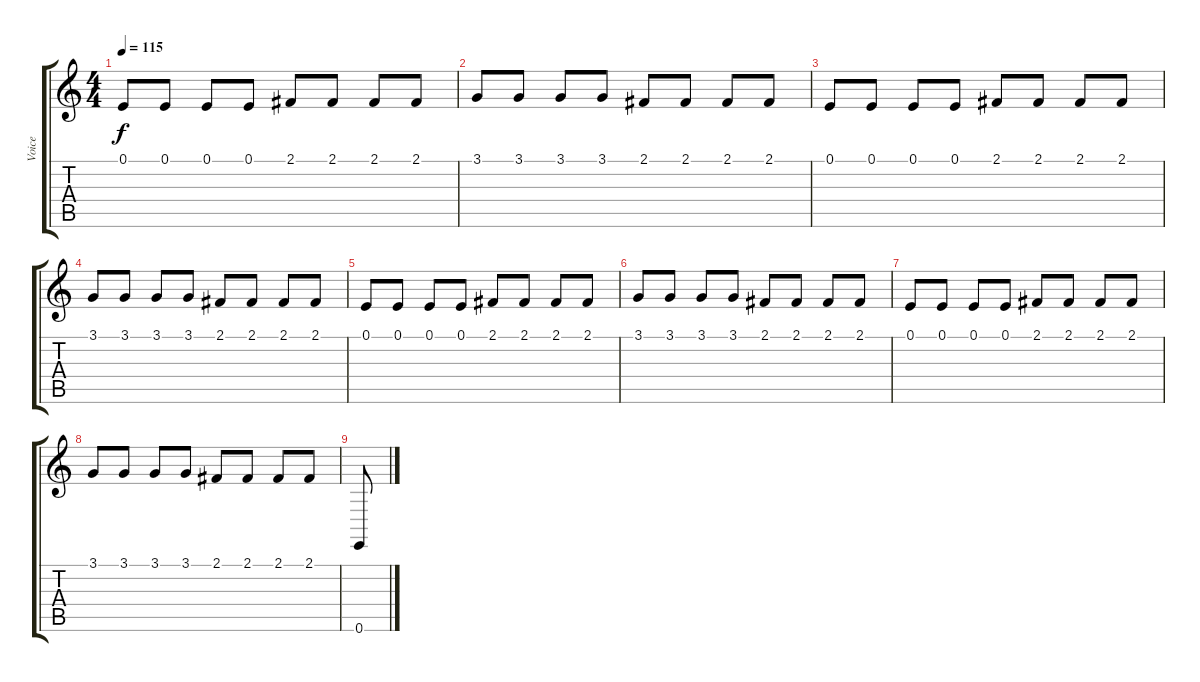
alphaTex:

\track ("Voice" "Voice") {instrument fx7echoes}
\staff {score tabs}
\tuning (E4 B3 G3 D3 A2 E2) {hide}
\ts (4 4)
\tempo 115
\clef g2
\ks c
0.1.8{dy f} 0.1.8 0.1.8 0.1.8 2.1.8 2.1.8 2.1.8 2.1.8 |
3.1.8 3.1.8 3.1.8 3.1.8 2.1.8 2.1.8 2.1.8 2.1.8 |
0.1.8 0.1.8 0.1.8 0.1.8 2.1.8 2.1.8 2.1.8 2.1.8 |
3.1.8 3.1.8 3.1.8 3.1.8 2.1.8 2.1.8 2.1.8 2.1.8 |
0.1.8 0.1.8 0.1.8 0.1.8 2.1.8 2.1.8 2.1.8 2.1.8 |
3.1.8 3.1.8 3.1.8 3.1.8 2.1.8 2.1.8 2.1.8 2.1.8 |
0.1.8 0.1.8 0.1.8 0.1.8 2.1.8 2.1.8 2.1.8 2.1.8 |
3.1.8 3.1.8 3.1.8 3.1.8 2.1.8 2.1.8 2.1.8 2.1.8 |
0.6.8
